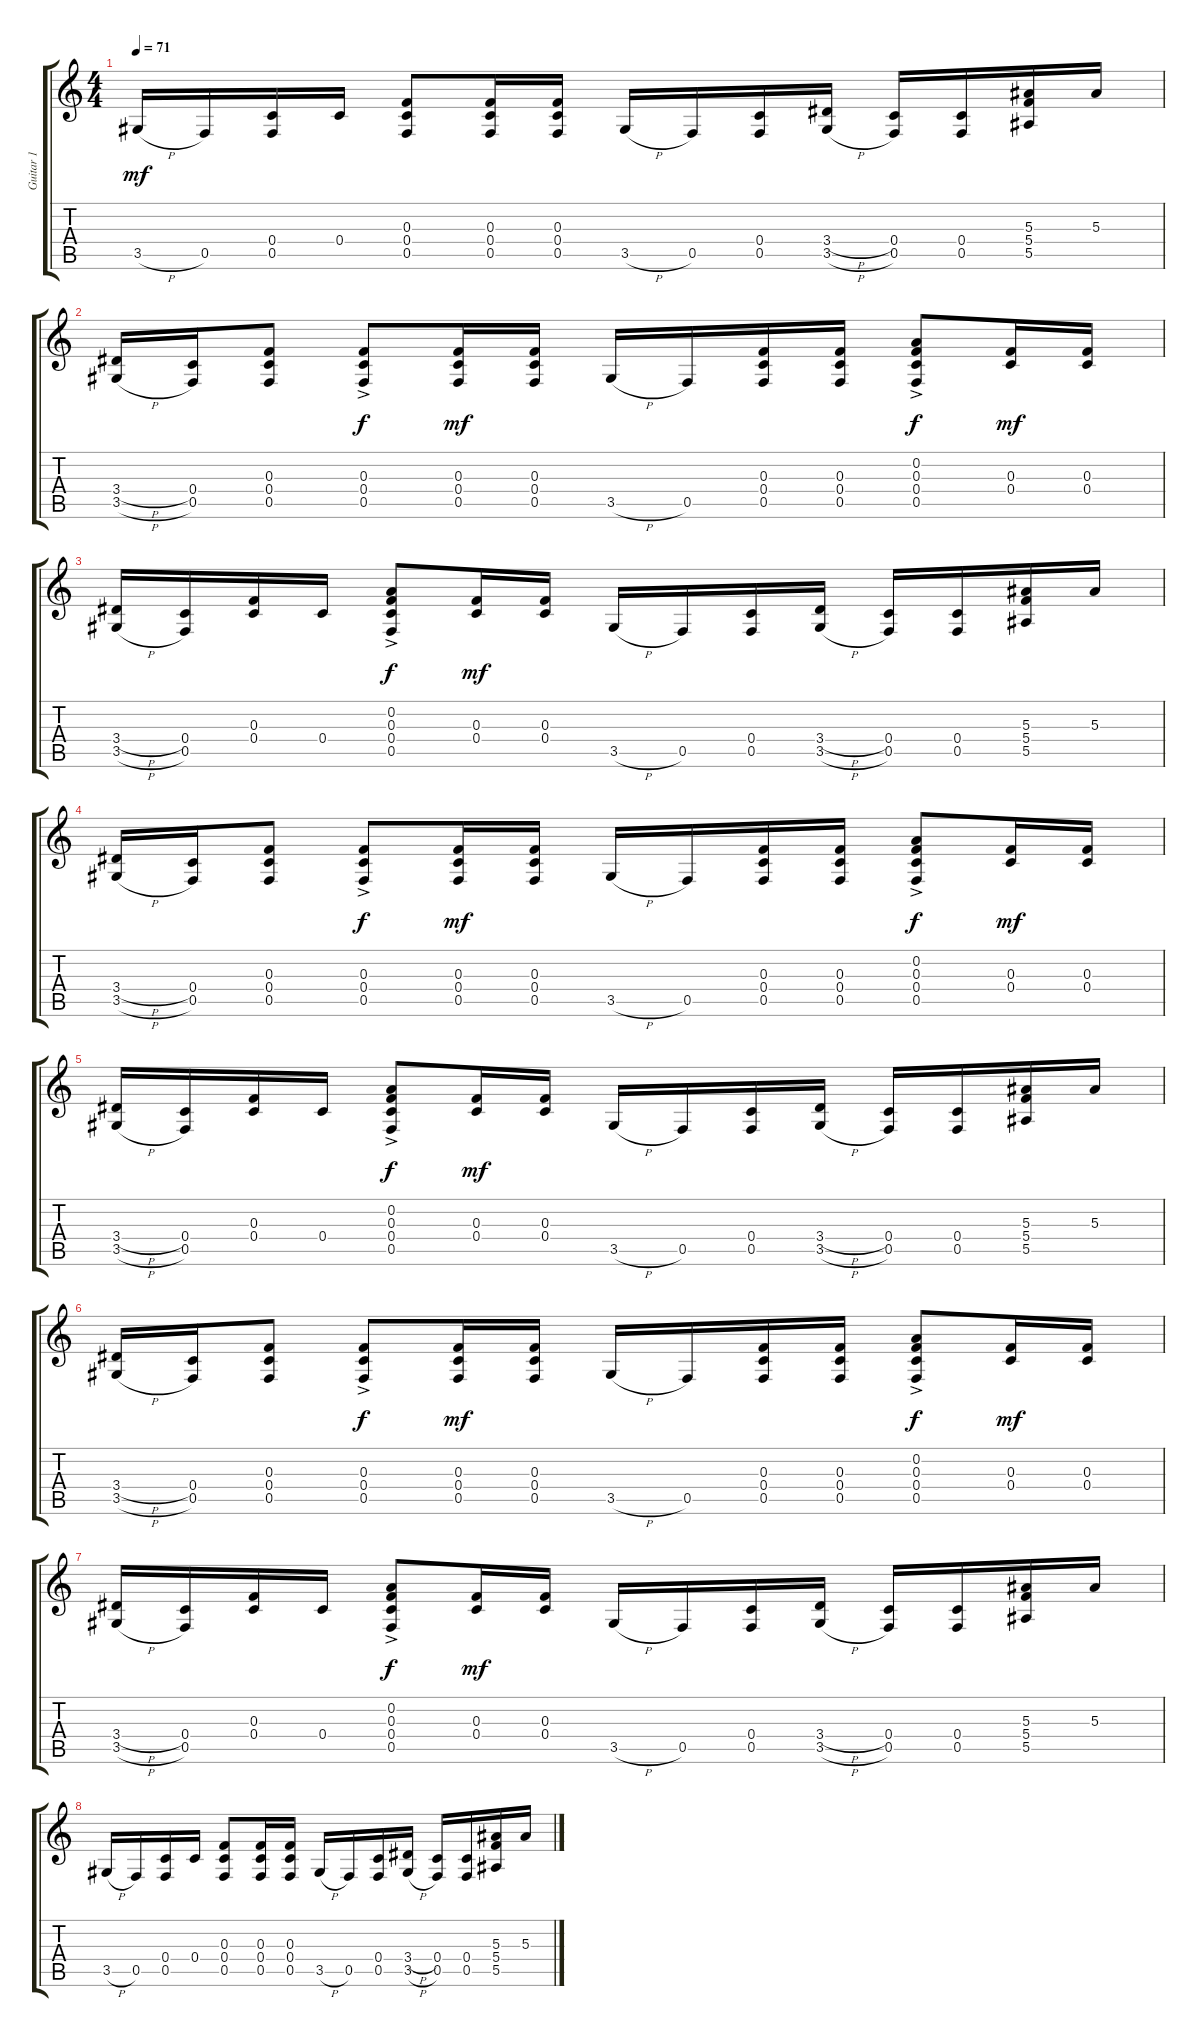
\track ("Guitar 1" "Guitar 1") {instrument electricguitarclean}
\staff {score tabs}
\tuning (C4 A3 F3 C3 F2 C2) {hide}
\ts (4 4)
\tempo 71
\clef g2
\ks c
3.5{h}.16{dy mf} 0.5.16 (0.4 0.5).16 0.4.16 (0.3 0.4 0.5).8 (0.3 0.4 0.5).16 (0.3 0.4 0.5).16 3.5{h}.16 0.5.16 (0.4 0.5).16 (3.4{h} 3.5{h}).16 (0.4 0.5).16 (0.4 0.5).16 (5.3 5.4 5.5).16 5.3.16 |
(3.4{h} 3.5{h}).16 (0.4 0.5).16 (0.3 0.4 0.5).8 (0.3{ac} 0.4{ac} 0.5{ac}).8{dy f} (0.3 0.4 0.5).16{dy mf} (0.3 0.4 0.5).16 3.5{h}.16 0.5.16 (0.3 0.4 0.5).16 (0.3 0.4 0.5).16 (0.2{ac} 0.3{ac} 0.4{ac} 0.5{ac}).8{dy f} (0.3 0.4).16{dy mf} (0.3 0.4).16 |
(3.4{h} 3.5{h}).16 (0.4 0.5).16 (0.3 0.4).16 0.4.16 (0.2{ac} 0.3{ac} 0.4{ac} 0.5{ac}).8{dy f} (0.3 0.4).16{dy mf} (0.3 0.4).16 3.5{h}.16 0.5.16 (0.4 0.5).16 (3.4{h} 3.5{h}).16 (0.4 0.5).16 (0.4 0.5).16 (5.3 5.4 5.5).16 5.3.16 |
(3.4{h} 3.5{h}).16 (0.4 0.5).16 (0.3 0.4 0.5).8 (0.3{ac} 0.4{ac} 0.5{ac}).8{dy f} (0.3 0.4 0.5).16{dy mf} (0.3 0.4 0.5).16 3.5{h}.16 0.5.16 (0.3 0.4 0.5).16 (0.3 0.4 0.5).16 (0.2{ac} 0.3{ac} 0.4{ac} 0.5{ac}).8{dy f} (0.3 0.4).16{dy mf} (0.3 0.4).16 |
(3.4{h} 3.5{h}).16 (0.4 0.5).16 (0.3 0.4).16 0.4.16 (0.2{ac} 0.3{ac} 0.4{ac} 0.5{ac}).8{dy f} (0.3 0.4).16{dy mf} (0.3 0.4).16 3.5{h}.16 0.5.16 (0.4 0.5).16 (3.4{h} 3.5{h}).16 (0.4 0.5).16 (0.4 0.5).16 (5.3 5.4 5.5).16 5.3.16 |
(3.4{h} 3.5{h}).16 (0.4 0.5).16 (0.3 0.4 0.5).8 (0.3{ac} 0.4{ac} 0.5{ac}).8{dy f} (0.3 0.4 0.5).16{dy mf} (0.3 0.4 0.5).16 3.5{h}.16 0.5.16 (0.3 0.4 0.5).16 (0.3 0.4 0.5).16 (0.2{ac} 0.3{ac} 0.4{ac} 0.5{ac}).8{dy f} (0.3 0.4).16{dy mf} (0.3 0.4).16 |
(3.4{h} 3.5{h}).16 (0.4 0.5).16 (0.3 0.4).16 0.4.16 (0.2{ac} 0.3{ac} 0.4{ac} 0.5{ac}).8{dy f} (0.3 0.4).16{dy mf} (0.3 0.4).16 3.5{h}.16 0.5.16 (0.4 0.5).16 (3.4{h} 3.5{h}).16 (0.4 0.5).16 (0.4 0.5).16 (5.3 5.4 5.5).16 5.3.16 |
3.5{h}.16 0.5.16 (0.4 0.5).16 0.4.16 (0.3 0.4 0.5).8 (0.3 0.4 0.5).16 (0.3 0.4 0.5).16 3.5{h}.16 0.5.16 (0.4 0.5).16 (3.4{h} 3.5{h}).16 (0.4 0.5).16 (0.4 0.5).16 (5.3 5.4 5.5).16 5.3.16
